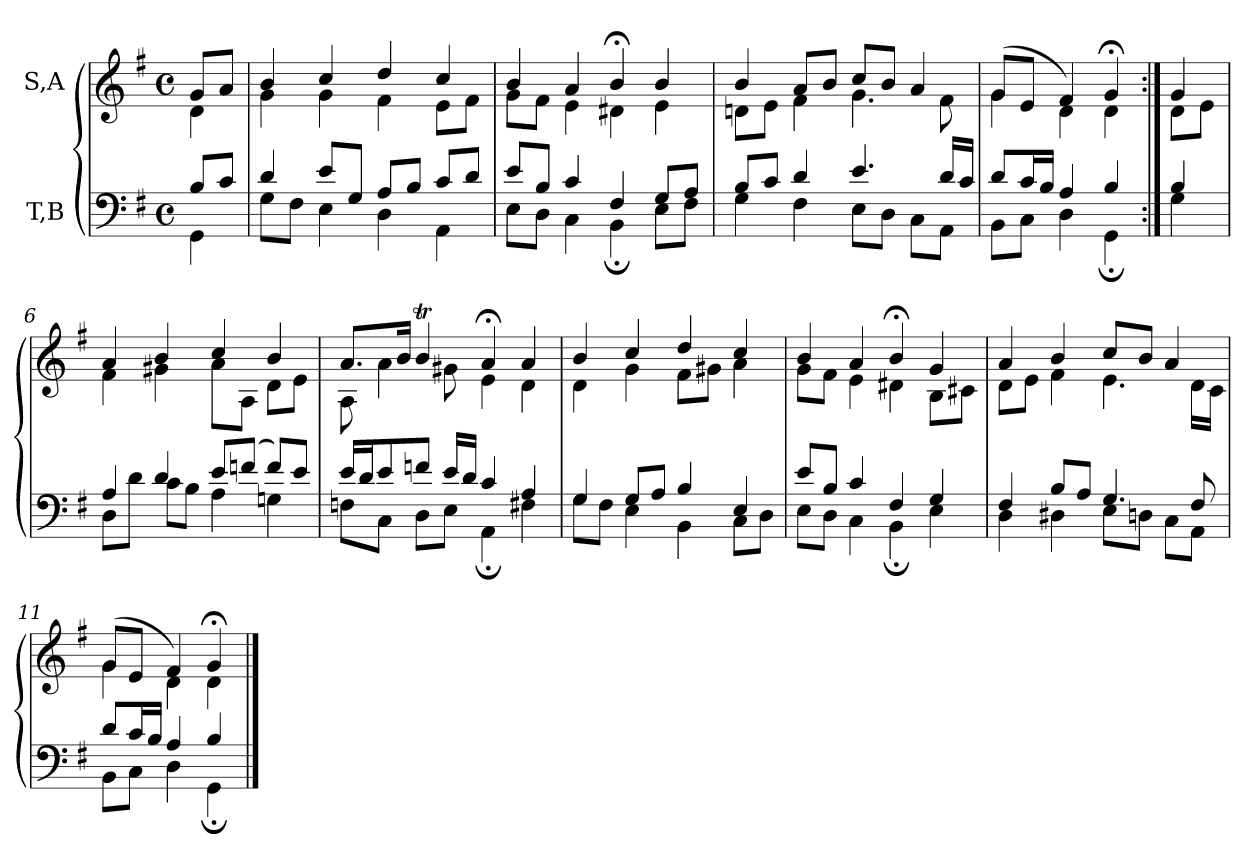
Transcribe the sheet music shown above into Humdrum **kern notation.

**kern	**kern
*part2	*part1
*staff2	*staff1
*I"T,B	*I"S,A
*clefF4	*clefG2
*k[f#]	*k[f#]
*M4/4	*M4/4
*met(c)	*met(c)
=	=
*^	*^
8BL	4GG	8gL	4d
8cJ	.	8aJ	.
=1	=1	=1	=1
4d	8GL	4b	4g
.	8F#J	.	.
8eL	4E	4cc	4g
8GJ	.	.	.
8AL	4D	4dd	4f#
8BJ	.	.	.
8cL	4AA	4cc	8eL
8dJ	.	.	8f#J
=2	=2	=2	=2
8eL	8EL	4b	8gL
8BJ	8DJ	.	8f#J
4c	4C	4a	4e
4F#	4BB;	4b;<	4d#X
8GL	8EL	4b	4e
8AJ	8F#J	.	.
=3	=3	=3	=3
8BL	4G	4b	8dnL
8cJ	.	.	8eJ
4d	4F#	8aL	4f#
.	.	8bJ	.
4.e	8EL	8ccL	4.g
.	8DJ	8bJ	.
.	8CL	4a	.
16dLL	8AAJ	.	8f#
16cJJ	.	.	.
=122	=122	=122	=122
8dL	8BBL	(>8gL	4g
16cL	8CJ	8eJ	.
16BJJ	.	.	.
4A	4D	4f#)	4d
4B	4GG;	4g;<	4d
=123:|!	=123:|!	=123:|!	=123:|!
4B	4G	4g	8dL
.	.	.	8eJ
=6	=6	=6	=6
4A	8DL	4a	4f#
.	8dJ	.	.
4d	8cL	4b	4g#X
.	8BJ	.	.
8eL	4A	4cc	8aL
(>8fnJ	.	.	8AJ
8fL)	4Gn	4b	8dL
8eJ	.	.	8eJ
=7	=7	=7	=7
16eLL	8FnL	8.aL	8A
16dJ	.	.	.
8e	8CJ	.	4a
.	.	16bJk	.
8fnJ	8DL	4bt	.
16eLL	8EJ	.	8g#X
16dJJ	.	.	.
4c	4AA;	4a;<	4e
4A	4F#X	4a	4d
=8	=8	=8	=8
4G	8GL	4b	4d
.	8F#J	.	.
8GL	4E	4cc	4g
8AJ	.	.	.
4B	4BB	4dd	8f#L
.	.	.	8g#XJ
4E	8CL	4cc	4a
.	8DJ	.	.
=9	=9	=9	=9
8eL	8EL	4b	8gL
8BJ	8DJ	.	8f#J
4c	4C	4a	4e
4F#	4BB;	4b;<	4d#X
4G	4E	4g	8BL
.	.	.	8c#XJ
=10	=10	=10	=10
4F#	4D	4a	8dL
.	.	.	8eJ
8BL	4D#X	4b	4f#
8AJ	.	.	.
4.G	8EL	8ccL	4.e
.	8DnJ	8bJ	.
.	8CL	4a	.
8F#	8AAJ	.	16dLL
.	.	.	16cJJ
=11	=11	=11	=11
8dL	8BBL	(>8gL	4g
16cL	8CJ	8eJ	.
16BJJ	.	.	.
4A	4D	4f#)	4d
4B	4GG;	4g;<	4d
*v	*v	*	*
*	*v	*v
==	==
*-	*-
